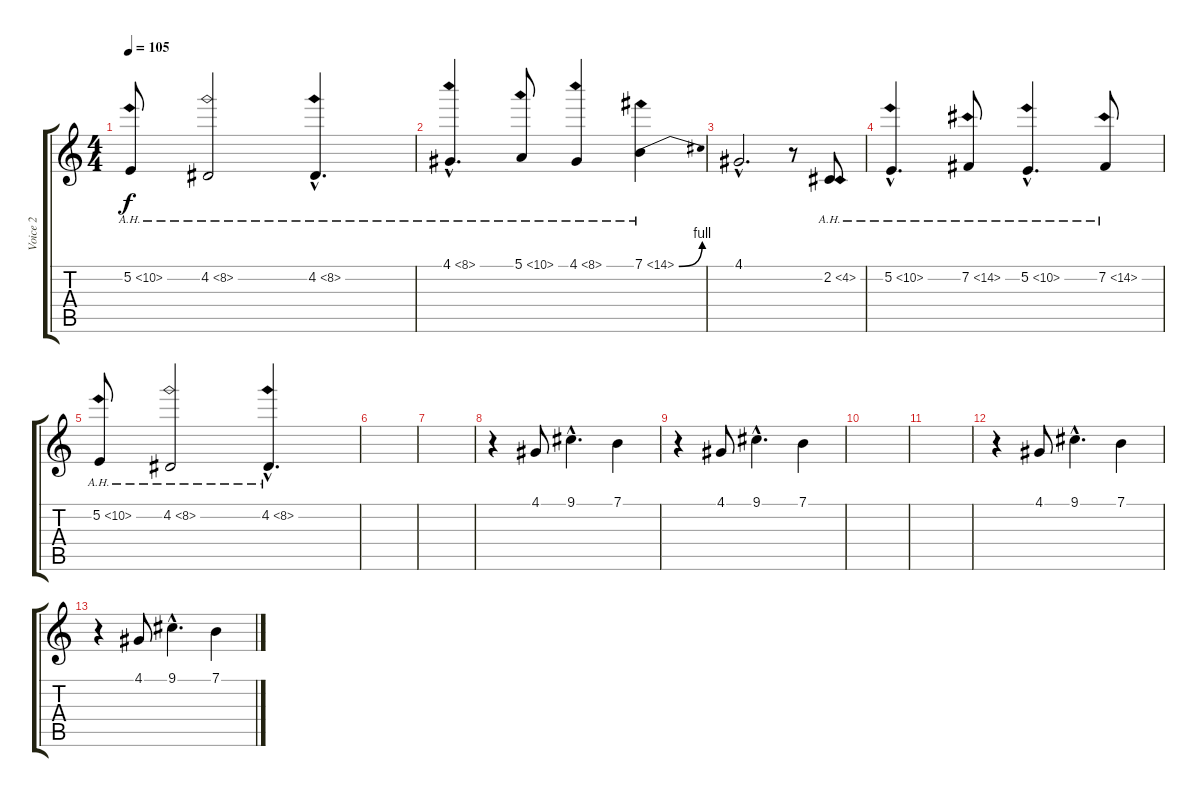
\track ("Voice 2" "Voice 2") {instrument clarinet}
\staff {score tabs}
\tuning (E4 B3 G3 D3 A2 E2) {hide}
\ts (4 4)
\tempo 105
\clef g2
\ks c
5.2{ah 5}.8{dy f} 4.2{ah 4}.2 4.2{ah 4 hac}.4{d} |
4.1{ah 4 hac}.4{d} 5.1{ah 5}.8 4.1{ah 4}.4 7.1{be (bend 0 0 60 4) ah 7}.4 |
4.1{hac}.2{d} r.8 2.2{ah 2}.8 |
5.2{ah 5 hac}.4{d} 7.2{ah 7}.8 5.2{ah 5 hac}.4{d} 7.2{ah 7}.8 |
5.2{ah 5}.8 4.2{ah 4}.2 4.2{ah 4 hac}.4{d} |
|
|
r.4 4.1.8 9.1{hac}.4{d} 7.1.4 |
r.4 4.1.8 9.1{hac}.4{d} 7.1.4 |
|
|
r.4 4.1.8 9.1{hac}.4{d} 7.1.4 |
r.4 4.1.8 9.1{hac}.4{d} 7.1.4
